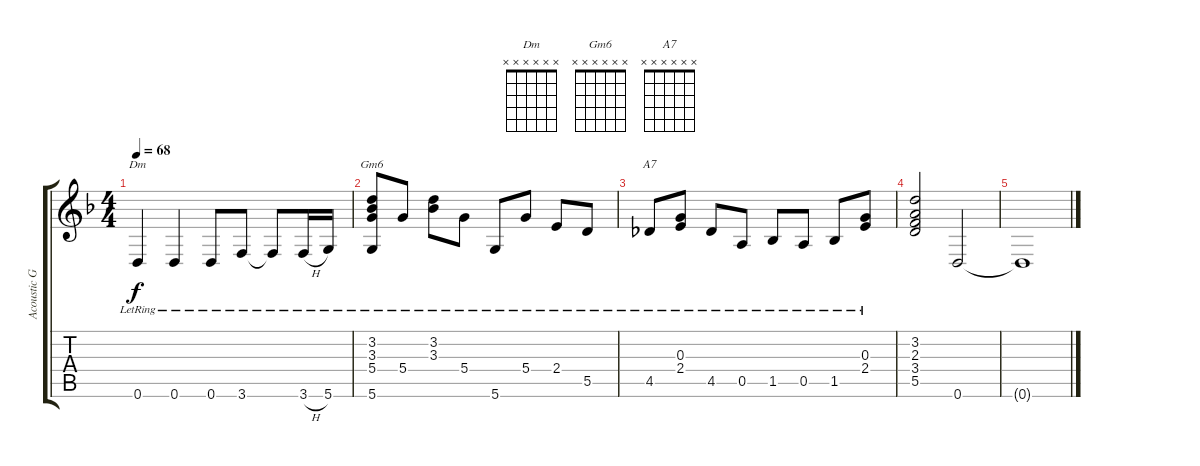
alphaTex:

\track ("Acoustic Guitar 1" "Acoustic G") {instrument acousticguitarnylon}
\staff {score tabs}
\tuning (E4 B3 G3 D3 A2 D2) {hide}
\chord ("Dm" x x x x x x)
\chord ("Gm6" x x x x x x)
\chord ("A7" x x x x x x)
\ts (4 4)
\section ("" "")
\tempo 68
\clef g2
\ks dminor
0.6{lr}.4{ch "Dm" dy f} 0.6{lr}.4 0.6{lr}.8 3.6{lr}.8 3.6{lr t}.8 3.6{h lr}.16 5.6{lr}.16 |
(3.2{lr} 3.3{lr} 5.4{lr} 5.6{lr}).8{ch "Gm6"} 5.4{lr}.8 (3.2{lr} 3.3{lr}).8 5.4{lr}.8 5.6{lr}.8 5.4{lr}.8 2.4{lr}.8 5.5{lr}.8 |
4.5{lr}.8{ch "A7"} (0.3{lr} 2.4{lr}).8 4.5{lr}.8 0.5{lr}.8 1.5{lr}.8 0.5{lr}.8 1.5{lr}.8 (0.3{lr} 2.4{lr}).8 |
(3.2 2.3 3.4 5.5).2 0.6.2 |
0.6{t}.1
